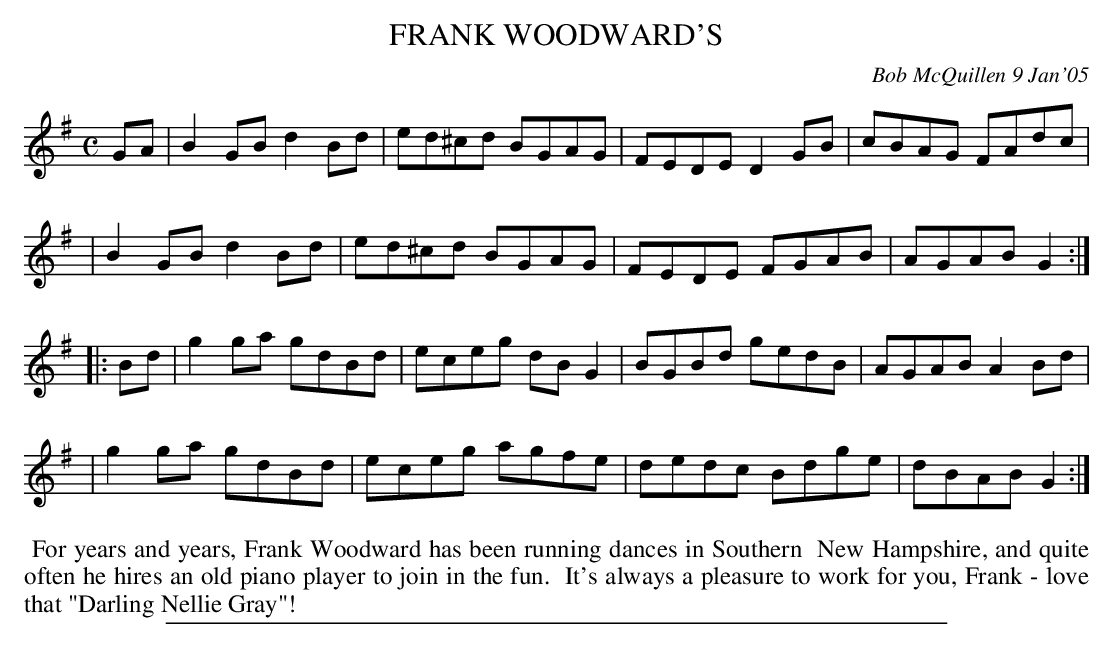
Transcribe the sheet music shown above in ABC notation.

X:1
T: FRANK WOODWARD'S
C: Bob McQuillen 9 Jan'05
M: C
L: 1/8
K: G
GA \
| B2GB d2Bd | ed^cd BGAG | FEDE D2GB | cBAG FAdc |
| B2GB d2Bd | ed^cd BGAG | FEDE FGAB | AGAB G2 :|
|: Bd \
| g2ga gdBd | eceg dBG2 | BGBd gedB | AGAB A2Bd |
| g2ga gdBd | eceg agfe | dedc Bdge | dBAB G2 :|
